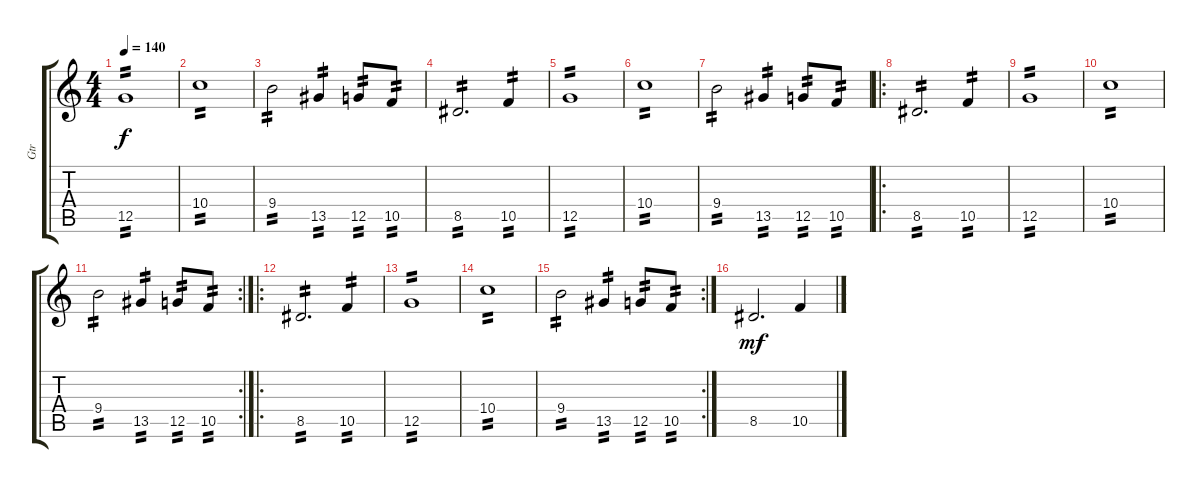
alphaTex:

\track ("Gtr" "Gtr") {instrument distortionguitar}
\staff {score tabs}
\tuning (E4 B3 G3 D3 G2 C2) {hide}
\ts (4 4)
\tempo 140
\clef g2
\ks c
12.5.1{tp 2 dy f} |
10.4.1{tp 2} |
9.4.2{tp 2} 13.5.4{tp 2} 12.5.8{tp 2} 10.5.8{tp 2} |
8.5.2{d tp 2} 10.5.4{tp 2} |
12.5.1{tp 2} |
10.4.1{tp 2} |
9.4.2{tp 2} 13.5.4{tp 2} 12.5.8{tp 2} 10.5.8{tp 2} |
\ro
8.5.2{d tp 2} 10.5.4{tp 2} |
12.5.1{tp 2} |
10.4.1{tp 2} |
\rc 2
9.4.2{tp 2} 13.5.4{tp 2} 12.5.8{tp 2} 10.5.8{tp 2} |
\ro
8.5.2{d tp 2} 10.5.4{tp 2} |
12.5.1{tp 2} |
10.4.1{tp 2} |
\rc 2
9.4.2{tp 2} 13.5.4{tp 2} 12.5.8{tp 2} 10.5.8{tp 2} |
8.5.2{d dy mf} 10.5.4
